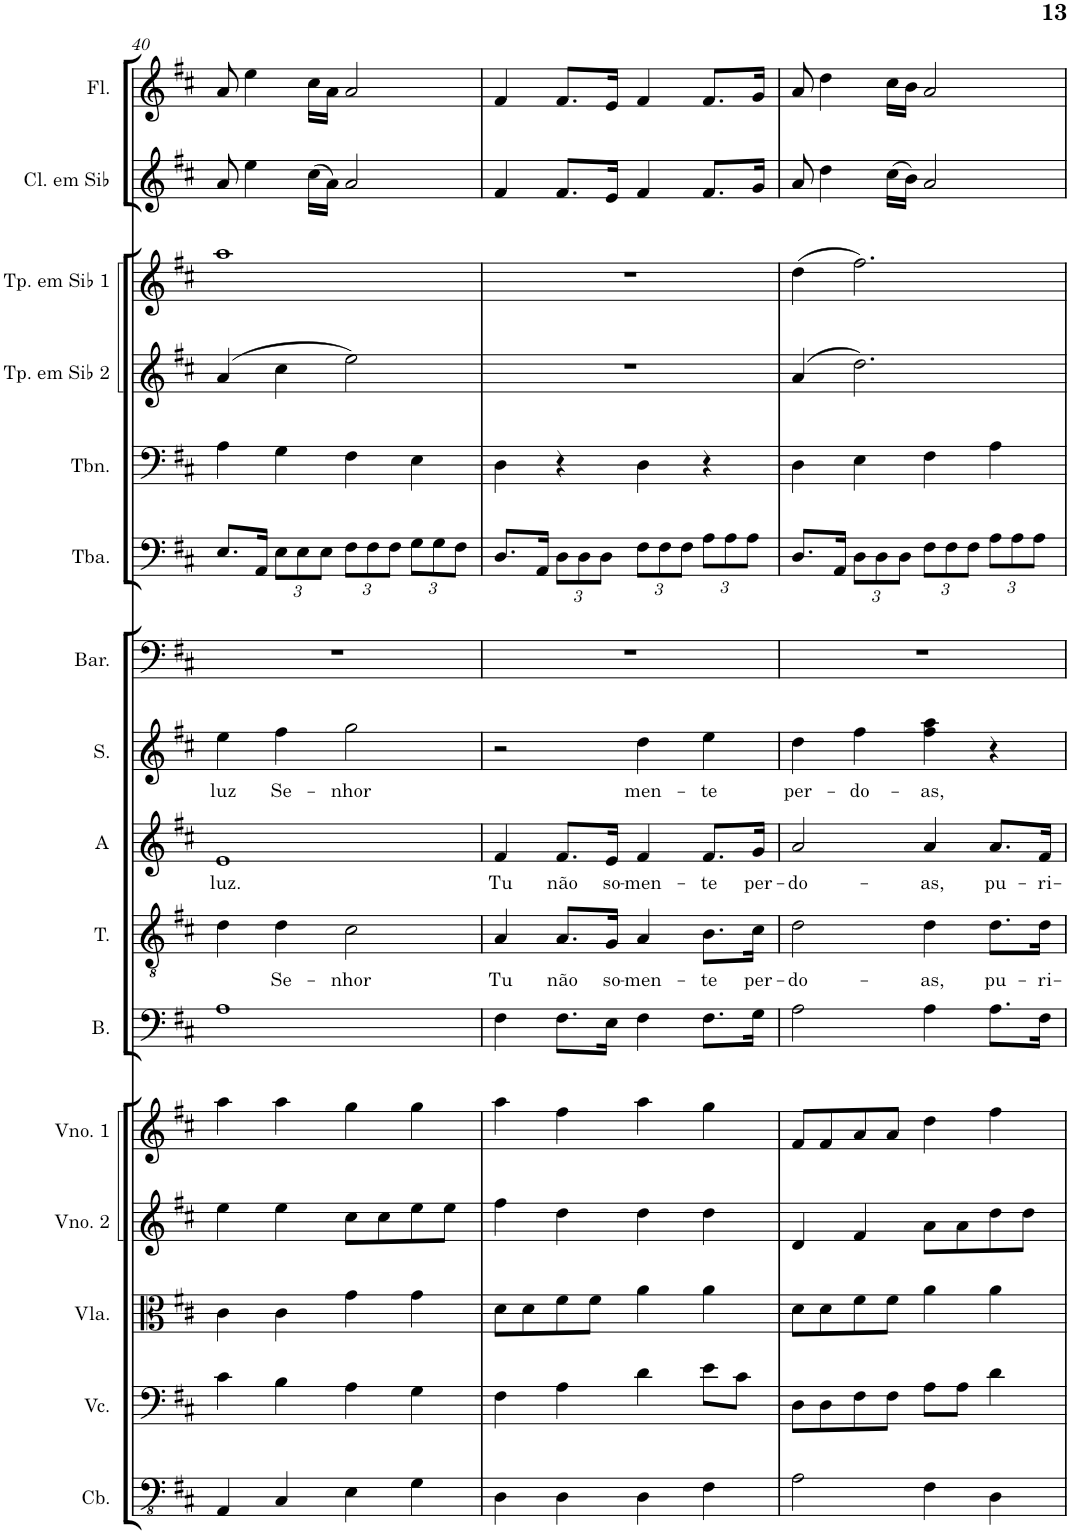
**kern	**kern	**kern	**kern	**kern	**kern	**kern	**text	**kern	**text	**kern	**text	**kern	**kern	**kern	**kern	**kern	**kern	**kern
*part16	*part15	*part14	*part13	*part12	*part11	*part10	*part10	*part9	*part9	*part8	*part8	*part7	*part6	*part5	*part4	*part3	*part2	*part1
*staff16	*staff15	*staff14	*staff13	*staff12	*staff11	*staff10	*staff10	*staff9	*staff9	*staff8	*staff8	*staff7	*staff6	*staff5	*staff4	*staff3	*staff2	*staff1
*I"Contrabaixo	*I"Violoncelo	*I"Viola	*I"Violino 2	*I"Violino 1	*I"Baixo	*I"Tenor	*	*I"Alto	*	*I"Soprano	*	*I"Barítono	*I"Tuba	*I"Trombone	*I"Tromp2  Sib	*I"Tromp Sib 1	*I"Clar Sib	*I"Flauta T.
*I'Cb.	*I'Vc.	*I'Vla.	*I'Vno. 2	*I'Vno. 1	*I'B.	*I'T.	*	*I'A	*	*I'S.	*	*I'Bar.	*I'Tba.	*I'Tbn.	*	*	*	*I'Fl.
!!LO:PB:g=z
*clefFv4	*clefF4	*clefC3	*clefG2	*clefG2	*clefF4	*clefGv2	*	*clefG2	*	*clefG2	*	*clefF4	*clefF4	*clefF4	*clefG2	*clefG2	*clefG2	*clefG2
*Trd7c12	*	*	*	*	*	*	*	*	*	*	*	*	*	*	*Trd1c2	*Trd1c2	*Trd1c2	*
*k[f#c#]	*k[f#c#]	*k[f#c#]	*k[f#c#]	*k[f#c#]	*k[f#c#]	*k[f#c#]	*	*k[f#c#]	*	*k[f#c#]	*	*k[f#c#]	*k[f#c#]	*k[f#c#]	*k[f#c#]	*k[f#c#]	*k[f#c#]	*k[f#c#]
*M4/4	*M4/4	*M4/4	*M4/4	*M4/4	*M4/4	*M4/4	*	*M4/4	*	*M4/4	*	*M4/4	*M4/4	*M4/4	*M4/4	*M4/4	*M4/4	*M4/4
=40	=40	=40	=40	=40	=40	=40	=40	=40	=40	=40	=40	=40	=40	=40	=40	=40	=40	=40
!	!	!	!	!	!	!	!	!	!LO:LY:b	!	!LO:LY:b	!	!	!	!	!	!	!
4AAA/	4c#\	4c#\	4ee\	4aa\	1A	4d\	.	1e	luz.	4ee\	luz	1r	8.E/L	4A\	(4a/	1aa	8a/	8a/
.	.	.	.	.	.	.	.	.	.	.	.	.	.	.	.	.	4ee\	4ee\
.	.	.	.	.	.	.	.	.	.	.	.	.	16AA/Jk	.	.	.	.	.
!	!	!	!	!	!	!	!LO:LY:b	!	!	!	!LO:LY:b	!	!	!	!	!	!	!
*	*	*	*	*	*	*	*	*	*	*	*	*	*Xbrackettup	*	*	*	*	*
4CC#/	4B\	4c#\	4ee\	4aa\	.	4d\	Se-	.	.	4ff#\	Se-	.	12E\L	4G\	4cc#\	.	.	.
.	.	.	.	.	.	.	.	.	.	.	.	.	12E\	.	.	.	.	.
.	.	.	.	.	.	.	.	.	.	.	.	.	.	.	.	.	(16cc#\LL	16cc#\LL
.	.	.	.	.	.	.	.	.	.	.	.	.	12E\J	.	.	.	.	.
.	.	.	.	.	.	.	.	.	.	.	.	.	.	.	.	.	16a\JJ)	16a\JJ
!	!	!	!	!	!	!	!LO:LY:b	!	!	!	!LO:LY:b	!	!	!	!	!	!	!
4EE\	4A\	4g\	8cc#\L	4gg\	.	2c#\	-nhor	.	.	2gg\	-nhor	.	12F#\L	4F#\	2ee\)	.	2a/	2a/
.	.	.	.	.	.	.	.	.	.	.	.	.	12F#\	.	.	.	.	.
.	.	.	8cc#\	.	.	.	.	.	.	.	.	.	.	.	.	.	.	.
.	.	.	.	.	.	.	.	.	.	.	.	.	12F#\J	.	.	.	.	.
4GG\	4G\	4g\	8ee\	4gg\	.	.	.	.	.	.	.	.	12G\L	4E\	.	.	.	.
.	.	.	.	.	.	.	.	.	.	.	.	.	12G\	.	.	.	.	.
.	.	.	8ee\J	.	.	.	.	.	.	.	.	.	.	.	.	.	.	.
.	.	.	.	.	.	.	.	.	.	.	.	.	12F#\J	.	.	.	.	.
=41	=41	=41	=41	=41	=41	=41	=41	=41	=41	=41	=41	=41	=41	=41	=41	=41	=41	=41
!	!	!	!	!	!	!	!LO:LY:b	!	!LO:LY:b	!	!	!	!	!	!	!	!	!
4DD\	4F#\	8d\L	4ff#\	4aa\	4F#\	4A/	Tu	4f#/	Tu	2r	.	1r	8.D/L	4D\	1r	1r	4f#/	4f#/
.	.	8d\	.	.	.	.	.	.	.	.	.	.	.	.	.	.	.	.
.	.	.	.	.	.	.	.	.	.	.	.	.	16AA/Jk	.	.	.	.	.
!	!	!	!	!	!	!	!LO:LY:b	!	!LO:LY:b	!	!	!	!	!	!	!	!	!
4DD\	4A\	8f#\	4dd\	4ff#\	8.F#\L	8.A/L	não	8.f#/L	não	.	.	.	12D\L	4r	.	.	8.f#/L	8.f#/L
.	.	.	.	.	.	.	.	.	.	.	.	.	12D\	.	.	.	.	.
.	.	8f#\J	.	.	.	.	.	.	.	.	.	.	.	.	.	.	.	.
.	.	.	.	.	.	.	.	.	.	.	.	.	12D\J	.	.	.	.	.
!	!	!	!	!	!	!	!LO:LY:b	!	!LO:LY:b	!	!	!	!	!	!	!	!	!
.	.	.	.	.	16E\Jk	16G/Jk	so-	16e/Jk	so-	.	.	.	.	.	.	.	16e/Jk	16e/Jk
!	!	!	!	!	!	!	!LO:LY:b	!	!LO:LY:b	!	!LO:LY:b	!	!	!	!	!	!	!
4DD\	4d\	4a\	4dd\	4aa\	4F#\	4A/	-men-	4f#/	-men-	4dd\	men-	.	12F#\L	4D\	.	.	4f#/	4f#/
.	.	.	.	.	.	.	.	.	.	.	.	.	12F#\	.	.	.	.	.
.	.	.	.	.	.	.	.	.	.	.	.	.	12F#\J	.	.	.	.	.
!	!	!	!	!	!	!	!LO:LY:b	!	!LO:LY:b	!	!LO:LY:b	!	!	!	!	!	!	!
4FF#\	8e\L	4a\	4dd\	4gg\	8.F#\L	8.B\L	-te	8.f#/L	-te	4ee\	-te	.	12A\L	4r	.	.	8.f#/L	8.f#/L
.	.	.	.	.	.	.	.	.	.	.	.	.	12A\	.	.	.	.	.
.	8c#\J	.	.	.	.	.	.	.	.	.	.	.	.	.	.	.	.	.
.	.	.	.	.	.	.	.	.	.	.	.	.	12A\J	.	.	.	.	.
!	!	!	!	!	!	!	!LO:LY:b	!	!LO:LY:b	!	!	!	!	!	!	!	!	!
.	.	.	.	.	16G\Jk	16c#\Jk	per-	16g/Jk	per-	.	.	.	.	.	.	.	16g/Jk	16g/Jk
=42	=42	=42	=42	=42	=42	=42	=42	=42	=42	=42	=42	=42	=42	=42	=42	=42	=42	=42
!	!	!	!	!	!	!	!LO:LY:b	!	!LO:LY:b	!	!LO:LY:b	!	!	!	!	!	!	!
2AA\	8D\L	8d\L	4d/	8f#/L	2A\	2d\	-do-	2a/	-do-	4dd\	per-	1r	8.D/L	4D\	(4a/	(4dd\	8a/	8a/
.	8D\	8d\	.	8f#/	.	.	.	.	.	.	.	.	.	.	.	.	4dd\	(4dd\
.	.	.	.	.	.	.	.	.	.	.	.	.	16AA/Jk	.	.	.	.	.
!	!	!	!	!	!	!	!	!	!	!	!LO:LY:b	!	!	!	!	!	!	!
.	8F#\	8f#\	4f#/	8a/	.	.	.	.	.	4ff#\	-do-	.	12D\L	4E\	2.dd\)	2.ff#\)	.	.
.	.	.	.	.	.	.	.	.	.	.	.	.	12D\	.	.	.	.	.
.	8F#\J	8f#\J	.	8a/J	.	.	.	.	.	.	.	.	.	.	.	.	(16cc#\LL	16cc#\LL)
.	.	.	.	.	.	.	.	.	.	.	.	.	12D\J	.	.	.	.	.
.	.	.	.	.	.	.	.	.	.	.	.	.	.	.	.	.	16b\JJ)	16b\JJ
!	!	!	!	!	!	!	!LO:LY:b	!	!LO:LY:b	!	!LO:LY:b	!	!	!	!	!	!	!
4FF#\	8A\L	4a\	8a\L	4dd\	4A\	4d\	-as,	4a/	-as,	4ff#\ 4aa\	-as,	.	12F#\L	4F#\	.	.	2a/	2a/
.	.	.	.	.	.	.	.	.	.	.	.	.	12F#\	.	.	.	.	.
.	8A\J	.	8a\	.	.	.	.	.	.	.	.	.	.	.	.	.	.	.
.	.	.	.	.	.	.	.	.	.	.	.	.	12F#\J	.	.	.	.	.
!	!	!	!	!	!	!	!LO:LY:b	!	!LO:LY:b	!	!	!	!	!	!	!	!	!
4DD\	4d\	4a\	8dd\	4ff#\	8.A\L	8.d\L	pu-	8.a/L	pu-	4r	.	.	12A\L	4A\	.	.	.	.
.	.	.	.	.	.	.	.	.	.	.	.	.	12A\	.	.	.	.	.
.	.	.	8dd\J	.	.	.	.	.	.	.	.	.	.	.	.	.	.	.
.	.	.	.	.	.	.	.	.	.	.	.	.	12A\J	.	.	.	.	.
!	!	!	!	!	!	!	!LO:LY:b	!	!LO:LY:b	!	!	!	!	!	!	!	!	!
.	.	.	.	.	16F#\Jk	16d\Jk	-ri-	16f#/Jk	-ri-	.	.	.	.	.	.	.	.	.
=	=	=	=	=	=	=	=	=	=	=	=	=	=	=	=	=	=	=
*-	*-	*-	*-	*-	*-	*-	*-	*-	*-	*-	*-	*-	*-	*-	*-	*-	*-	*-
